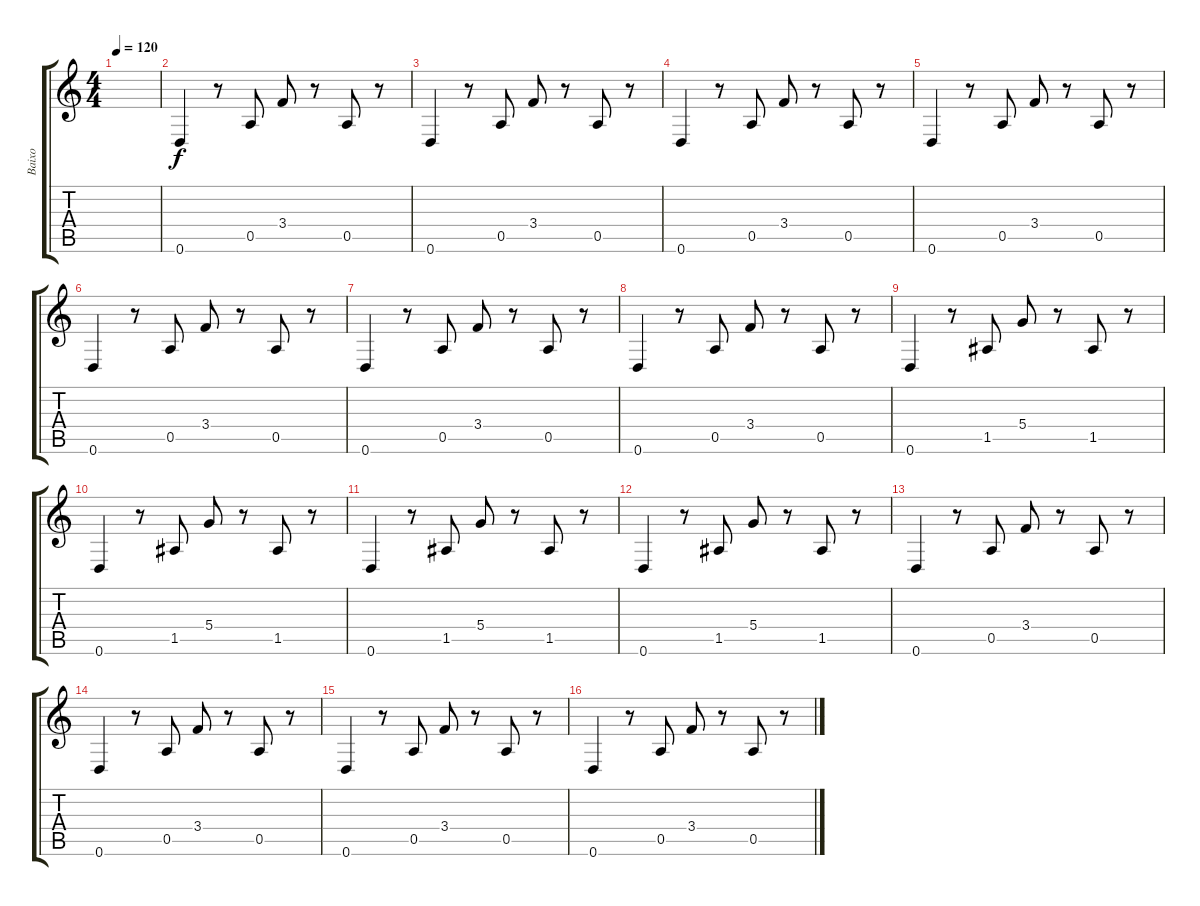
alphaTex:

\track ("Baixo" "Baixo") {instrument slapbass1}
\staff {score tabs}
\tuning (E4 B3 G3 D3 A2 D2) {hide}
\ts (4 4)
\tempo 120
\clef g2
\ks c
|
0.6.4 r.8 0.5.8 3.4.8 r.8 0.5.8 r.8 |
0.6.4 r.8 0.5.8 3.4.8 r.8 0.5.8 r.8 |
0.6.4 r.8 0.5.8 3.4.8 r.8 0.5.8 r.8 |
0.6.4 r.8 0.5.8 3.4.8 r.8 0.5.8 r.8 |
0.6.4 r.8 0.5.8 3.4.8 r.8 0.5.8 r.8 |
0.6.4 r.8 0.5.8 3.4.8 r.8 0.5.8 r.8 |
0.6.4 r.8 0.5.8 3.4.8 r.8 0.5.8 r.8 |
0.6.4 r.8 1.5.8 5.4.8 r.8 1.5.8 r.8 |
0.6.4 r.8 1.5.8 5.4.8 r.8 1.5.8 r.8 |
0.6.4 r.8 1.5.8 5.4.8 r.8 1.5.8 r.8 |
0.6.4 r.8 1.5.8 5.4.8 r.8 1.5.8 r.8 |
0.6.4 r.8 0.5.8 3.4.8 r.8 0.5.8 r.8 |
0.6.4 r.8 0.5.8 3.4.8 r.8 0.5.8 r.8 |
0.6.4 r.8 0.5.8 3.4.8 r.8 0.5.8 r.8 |
0.6.4 r.8 0.5.8 3.4.8 r.8 0.5.8 r.8
